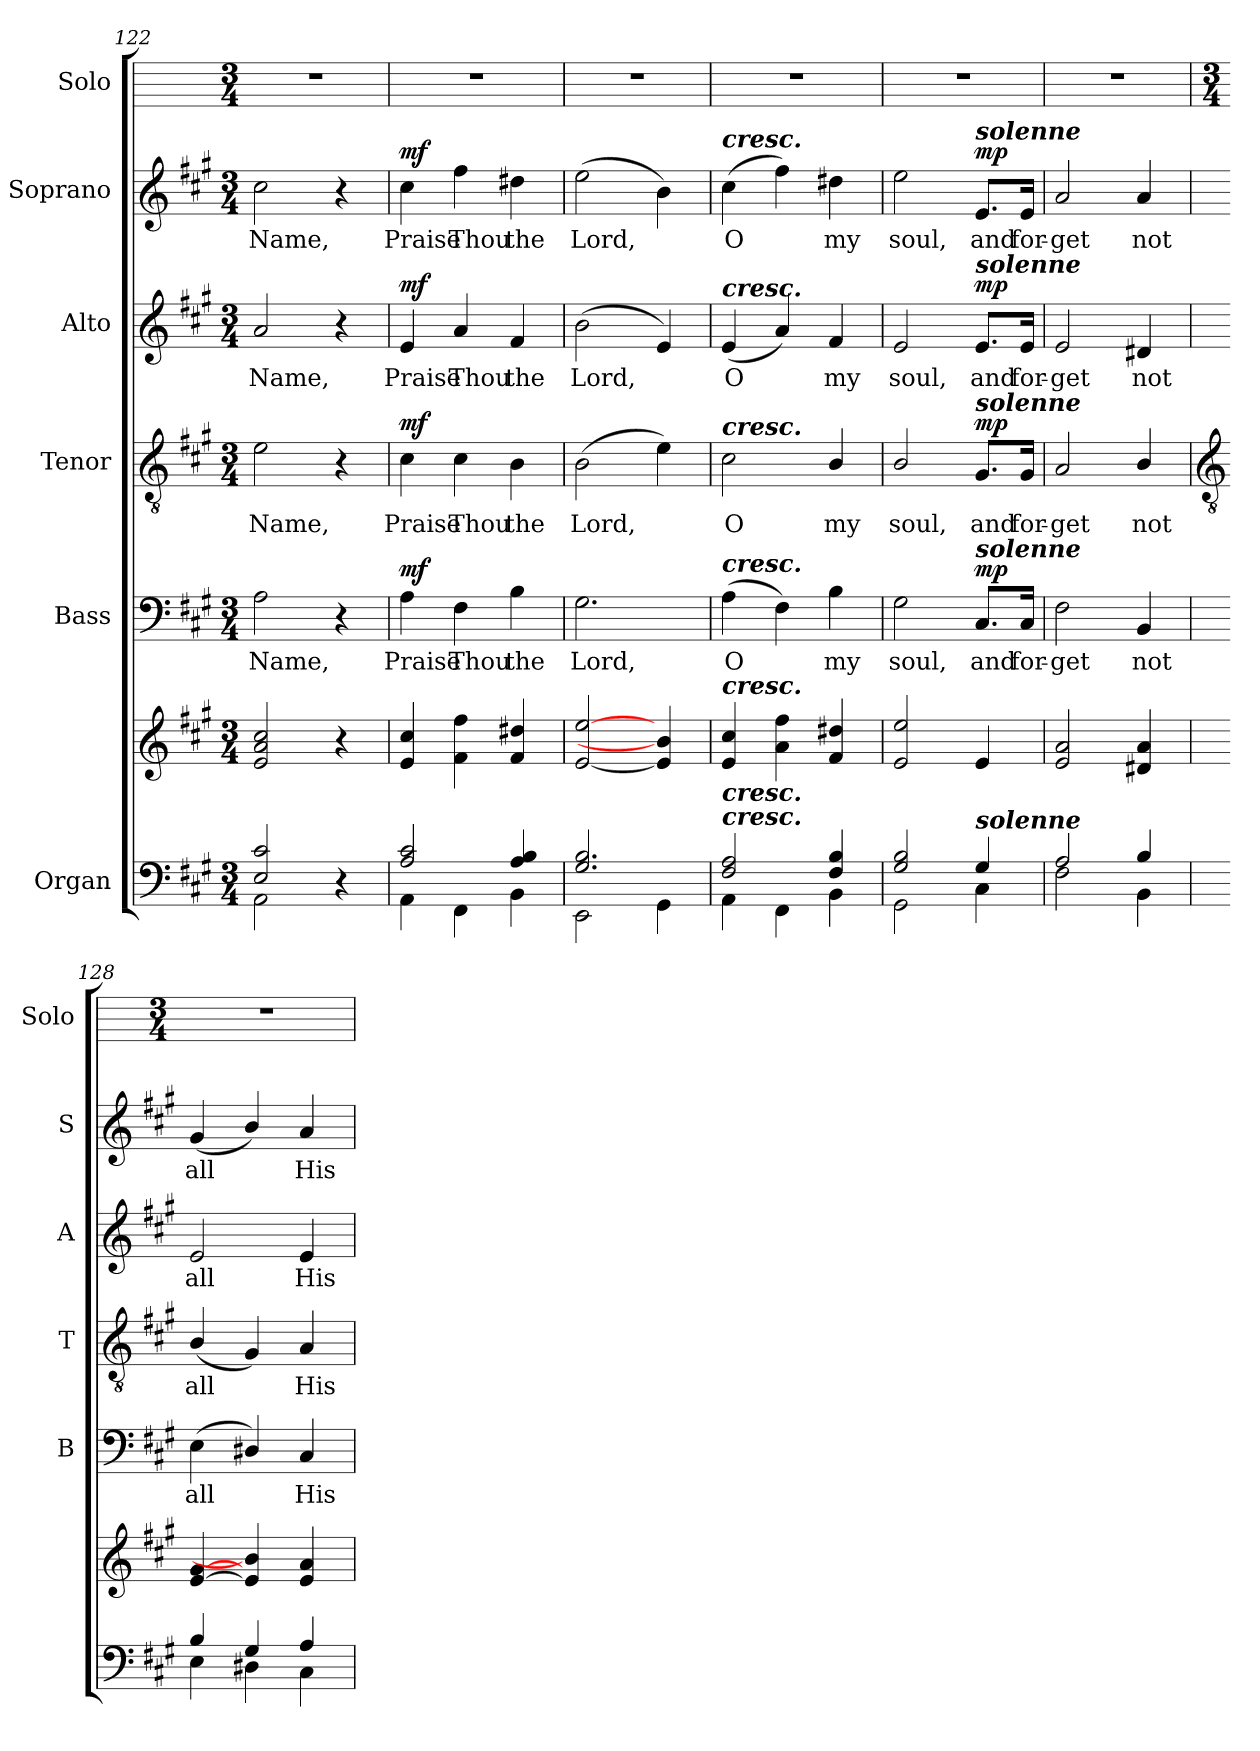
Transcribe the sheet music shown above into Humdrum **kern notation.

**kern	**kern	**dynam	**kern	**text	**dynam	**kern	**text	**dynam	**kern	**text	**dynam	**kern	**text	**dynam	**kern
*part6	*part6	*part6	*part5	*part5	*part5	*part4	*part4	*part4	*part3	*part3	*part3	*part2	*part2	*part2	*part1
*staff7	*staff6	*staff6/7	*staff5	*staff5	*staff5	*staff4	*staff4	*staff4	*staff3	*staff3	*staff3	*staff2	*staff2	*staff2	*staff1
*I"Organ	*	*	*I"Bass	*	*	*I"Tenor	*	*	*I"Alto	*	*	*I"Soprano	*	*	*I"Solo
*	*	*	*I'B	*	*	*I'T	*	*	*I'A	*	*	*I'S	*	*	*I'Solo
*clefF4	*clefG2	*	*clefF4	*	*	*clefGv2	*	*	*clefG2	*	*	*clefG2	*	*	*
*k[f#c#g#]	*k[f#c#g#]	*	*k[f#c#g#]	*	*	*k[f#c#g#]	*	*	*k[f#c#g#]	*	*	*k[f#c#g#]	*	*	*
*A:	*A:	*	*A:	*	*	*A:	*	*	*A:	*	*	*A:	*	*	*
*M3/4	*M3/4	*	*M3/4	*	*	*M3/4	*	*	*M3/4	*	*	*M3/4	*	*	*M3/4
=122	=122	=122	=122	=122	=122	=122	=122	=122	=122	=122	=122	=122	=122	=122	=122
*^	*	*	*	*	*	*	*	*	*	*	*	*	*	*	*
!	!	!	!	!	!LO:LY:b	!	!	!LO:LY:b	!	!	!LO:LY:b	!	!	!LO:LY:b	!	!
2E/ 2c#/	2AA\	2e 2a 2cc#	.	2A	Name,	.	2e	Name,	.	2a	Name,	.	2cc#	Name,	.	2.r
4ryy	4r	4r	.	4r	.	.	4r	.	.	4r	.	.	4r	.	.	.
=123	=123	=123	=123	=123	=123	=123	=123	=123	=123	=123	=123	=123	=123	=123	=123	=123
!	!	!	!LO:DY:b=2	!	!LO:LY:b	!	!	!LO:LY:b	!	!	!LO:LY:b	!	!	!LO:LY:b	!	!
!	!	!	!LO:DY:n=1:b=2	!	!	!	!	!	!	!	!	!	!	!	!	!
!	!	!	!LO:DY:n=2:b	!	!	!LO:DY:b	!	!	!LO:DY:b	!	!	!LO:DY:b	!	!	!LO:DY:b	!
2A/ 2c#/	4AA\	4e 4cc#	mf mf mf	4A	Praise	mf	4c#	Praise	mf	4e	Praise	mf	4cc#	Praise	mf	2.r
!	!	!	!	!	!LO:LY:b	!	!	!LO:LY:b	!	!	!LO:LY:b	!	!	!LO:LY:b	!	!
.	4FF#\	4f# 4ff#	.	4F#	Thou	.	4c#	Thou	.	4a	Thou	.	4ff#	Thou	.	.
!	!	!	!	!	!LO:LY:b	!	!	!LO:LY:b	!	!	!LO:LY:b	!	!	!LO:LY:b	!	!
4A/ 4B/	4BB\	4f# 4dd#X	.	4B	the	.	4B	the	.	4f#	the	.	4dd#X	the	.	.
=124	=124	=124	=124	=124	=124	=124	=124	=124	=124	=124	=124	=124	=124	=124	=124	=124
!	!	!	!	!	!LO:LY:b	!	!	!LO:LY:b	!	!	!LO:LY:b	!	!	!LO:LY:b	!	!
2.G#/ 2.B/	2EE\	[2e [2ee	.	2.G#	Lord,	.	(>2B	Lord,	.	(<2b	Lord,	.	(>2ee	Lord,	.	2.r
.	4GG#\	4e] 4b]	.	.	.	.	4e)	.	.	4e)	.	.	4b)	.	.	.
=125	=125	=125	=125	=125	=125	=125	=125	=125	=125	=125	=125	=125	=125	=125	=125	=125
!	!	!	!	!	!	!	!	!	!	!	!	!	!LO:TX:a:Bi:t=cresc.	!	!	!
!	!	!	!	!	!	!	!	!	!	!LO:TX:a:Bi:t=cresc.	!	!	!	!	!	!
!	!	!	!	!	!	!	!LO:TX:a:Bi:t=cresc.	!	!	!	!	!	!	!	!	!
!	!	!	!	!LO:TX:a:Bi:t=cresc.	!	!	!	!	!	!	!	!	!	!	!	!
!	!	!LO:TX:a:Bi:t=cresc.	!	!	!	!	!	!	!	!	!	!	!	!	!	!
!LO:TX:a:Bi:t=cresc.	!	!	!	!	!	!	!	!	!	!	!	!	!	!	!	!
!LO:TX:a:Bi:t=cresc.	!	!	!	!	!	!	!	!	!	!	!	!	!	!	!	!
!	!	!	!	!	!LO:LY:b	!	!	!LO:LY:b	!	!	!LO:LY:b	!	!	!LO:LY:b	!	!
2F#/ 2A/	4AA\	4e 4cc#	.	(>4A	O	.	2c#	O	.	(<4e	O	.	(>4cc#	O	.	2.r
.	4FF#\	4a 4ff#	.	4F#)	.	.	.	.	.	4a)	.	.	4ff#)	.	.	.
!	!	!	!	!	!LO:LY:b	!	!	!LO:LY:b	!	!	!LO:LY:b	!	!	!LO:LY:b	!	!
4F#/ 4B/	4BB\	4f# 4dd#X	.	4B	my	.	4B/	my	.	4f#	my	.	4dd#X	my	.	.
=126	=126	=126	=126	=126	=126	=126	=126	=126	=126	=126	=126	=126	=126	=126	=126	=126
!	!	!	!	!	!LO:LY:b	!	!	!LO:LY:b	!	!	!LO:LY:b	!	!	!LO:LY:b	!	!
2G#/ 2B/	2GG#\	2e 2ee	.	2G#	soul,	.	2B/	soul,	.	2e	soul,	.	2ee	soul,	.	2.r
!	!	!	!	!	!	!	!	!	!	!	!	!	!LO:TX:a:Bi:t=solenne	!	!	!
!	!	!	!	!	!	!	!	!	!	!LO:TX:a:Bi:t=solenne	!	!	!	!	!	!
!	!	!	!	!	!	!	!LO:TX:a:Bi:t=solenne	!	!	!	!	!	!	!	!	!
!	!	!	!	!LO:TX:a:Bi:t=solenne	!	!	!	!	!	!	!	!	!	!	!	!
!LO:TX:a:Bi:t=solenne	!	!	!	!	!	!	!	!	!	!	!	!	!	!	!	!
!	!	!	!LO:DY:b=2	!	!LO:LY:b	!	!	!LO:LY:b	!	!	!LO:LY:b	!	!	!LO:LY:b	!	!
!	!	!	!LO:DY:n=1:b=2	!	!	!	!	!	!	!	!	!	!	!	!	!
!	!	!	!LO:DY:n=2:b	!	!	!LO:DY:b	!	!	!LO:DY:b	!	!	!LO:DY:b	!	!	!LO:DY:b	!
4G#/	4C#\	4e	mp mp mp	8.C#/L	and	mp	8.G#/L	and	mp	8.e/L	and	mp	8.e/L	and	mp	.
!	!	!	!	!	!LO:LY:b	!	!	!LO:LY:b	!	!	!LO:LY:b	!	!	!LO:LY:b	!	!
.	.	.	.	16C#/Jk	for-	.	16G#/Jk	for-	.	16e/Jk	for-	.	16e/Jk	for-	.	.
=127	=127	=127	=127	=127	=127	=127	=127	=127	=127	=127	=127	=127	=127	=127	=127	=127
!	!	!	!	!	!LO:LY:b	!	!	!LO:LY:b	!	!	!LO:LY:b	!	!	!LO:LY:b	!	!
2A/	2F#\	2e 2a	.	2F#	-get	.	2A	-get	.	2e	-get	.	2a	-get	.	2.r
!	!	!	!	!	!LO:LY:b	!	!	!LO:LY:b	!	!	!LO:LY:b	!	!	!LO:LY:b	!	!
4B/	4BB\	4d#X 4a	.	4BB	not	.	4B/	not	.	4d#X	not	.	4a	not	.	.
!!LO:LB:g=z
=128	=128	=128	=128	=128	=128	=128	=128	=128	=128	=128	=128	=128	=128	=128	=128	=128
*	*	*	*	*	*	*	*clefGv2	*	*	*	*	*	*	*	*	*
*	*	*	*	*	*	*	*	*	*	*	*	*	*	*	*	*M3/4
*	*	*^	*	*	*	*	*	*	*	*	*	*	*	*	*	*
!	!	!	!LO:N:vis=1	!	!	!LO:LY:b	!	!	!LO:LY:b	!	!	!LO:LY:b	!	!	!LO:LY:b	!	!
4B/	4E\	[4e [4g#	2.ryy	.	(<4E	all	.	(<4B/	all	.	2e	all	.	(<4g#	all	.	2.r
4G#/	4D#X\	4e/] 4b/]	.	.	4D#X/)	.	.	4G#/)	.	.	.	.	.	4b/)	.	.	.
!	!	!	!	!	!	!LO:LY:b	!	!	!LO:LY:b	!	!	!LO:LY:b	!	!	!LO:LY:b	!	!
4A/	4C#\	4e 4a	.	.	4C#	His	.	4A	His	.	4e	His	.	4a	His	.	.
*v	*v	*	*	*	*	*	*	*	*	*	*	*	*	*	*	*	*
*	*v	*v	*	*	*	*	*	*	*	*	*	*	*	*	*	*
=	=	=	=	=	=	=	=	=	=	=	=	=	=	=	=
*-	*-	*-	*-	*-	*-	*-	*-	*-	*-	*-	*-	*-	*-	*-	*-
